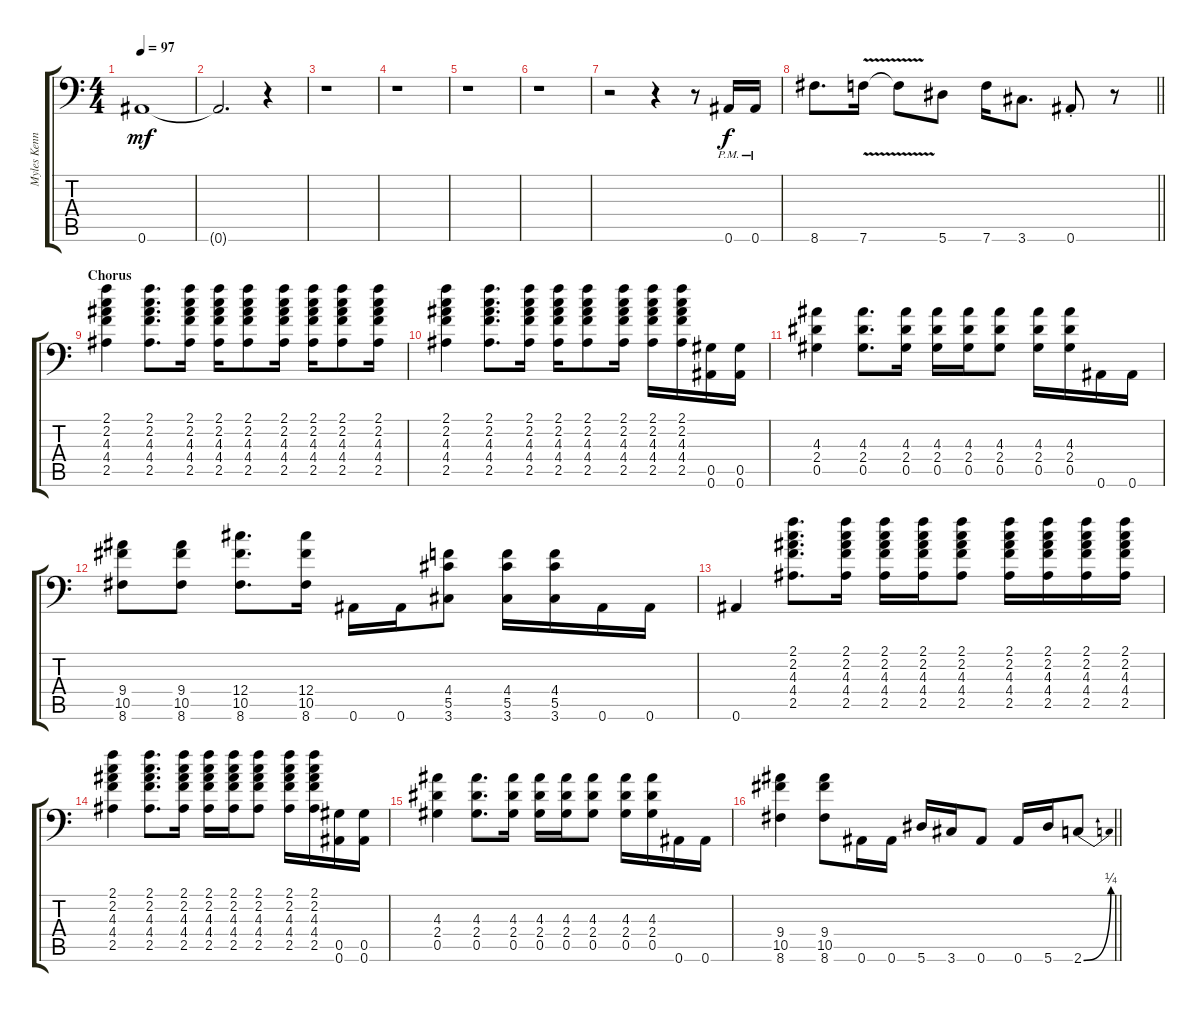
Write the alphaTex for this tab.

\track ("Myles Kennedy" "Myles Kenn") {instrument distortionguitar}
\staff {score tabs}
\tuning (Eb4 Bb3 Gb3 Db3 Ab2 Bb1) {hide}
\ts (4 4)
\tempo 97
\clef f4
\ks c
0.6.1{dy mf volume 4} |
0.6{t}.2{d} r.4 |
r.1 |
r.1 |
r.1 |
r.1 |
r.2{volume 13} r.4 r.8 0.6{pm}.16{dy f} 0.6{pm}.16 |
\barLineRight lightlight
8.6.8{d} 7.6{v}.16 7.6{t}.8 5.6.8 7.6.16 3.6.8{d} 0.6{st}.8 r.8 |
\section ("" "Chorus")
(2.1 2.2 4.3 4.4 2.5).4 (2.1 2.2 4.3 4.4 2.5).8{d} (2.1 2.2 4.3 4.4 2.5).16 (2.1 2.2 4.3 4.4 2.5).16 (2.1 2.2 4.3 4.4 2.5).8 (2.1 2.2 4.3 4.4 2.5).16 (2.1 2.2 4.3 4.4 2.5).16 (2.1 2.2 4.3 4.4 2.5).8 (2.1 2.2 4.3 4.4 2.5).16 |
(2.1 2.2 4.3 4.4 2.5).4 (2.1 2.2 4.3 4.4 2.5).8{d} (2.1 2.2 4.3 4.4 2.5).16 (2.1 2.2 4.3 4.4 2.5).16 (2.1 2.2 4.3 4.4 2.5).8 (2.1 2.2 4.3 4.4 2.5).16 (2.1 2.2 4.3 4.4 2.5).16 (2.1 2.2 4.3 4.4 2.5).16 (0.5 0.6).16 (0.5 0.6).16 |
(4.3 2.4 0.5).4 (4.3 2.4 0.5).8{d} (4.3 2.4 0.5).16 (4.3 2.4 0.5).16 (4.3 2.4 0.5).16 (4.3 2.4 0.5).8 (4.3 2.4 0.5).16 (4.3 2.4 0.5).16 0.6.16 0.6.16 |
(9.4 10.5 8.6).8 (9.4 10.5 8.6).8 (12.4 10.5 8.6).8{d} (12.4 10.5 8.6).16 0.6.16 0.6.16 (4.4 5.5 3.6).8 (4.4 5.5 3.6).16 (4.4 5.5 3.6).16 0.6.16 0.6.16 |
0.6.4 (2.1 2.2 4.3 4.4 2.5).8{d} (2.1 2.2 4.3 4.4 2.5).16 (2.1 2.2 4.3 4.4 2.5).16 (2.1 2.2 4.3 4.4 2.5).16 (2.1 2.2 4.3 4.4 2.5).8 (2.1 2.2 4.3 4.4 2.5).16 (2.1 2.2 4.3 4.4 2.5).16 (2.1 2.2 4.3 4.4 2.5).16 (2.1 2.2 4.3 4.4 2.5).16 |
(2.1 2.2 4.3 4.4 2.5).4 (2.1 2.2 4.3 4.4 2.5).8{d} (2.1 2.2 4.3 4.4 2.5).16 (2.1 2.2 4.3 4.4 2.5).16 (2.1 2.2 4.3 4.4 2.5).16 (2.1 2.2 4.3 4.4 2.5).8 (2.1 2.2 4.3 4.4 2.5).16 (2.1 2.2 4.3 4.4 2.5).16 (0.5 0.6).16 (0.5 0.6).16 |
(4.3 2.4 0.5).4 (4.3 2.4 0.5).8{d} (4.3 2.4 0.5).16 (4.3 2.4 0.5).16 (4.3 2.4 0.5).16 (4.3 2.4 0.5).8 (4.3 2.4 0.5).16 (4.3 2.4 0.5).16 0.6.16 0.6.16 |
\barLineRight lightlight
(9.4 10.5 8.6).4 (9.4 10.5 8.6).8 0.6.16 0.6.16 5.6.16 3.6.16 0.6.8 0.6.16 5.6.16 2.6{be (bend 0 0 60 1)}.8
